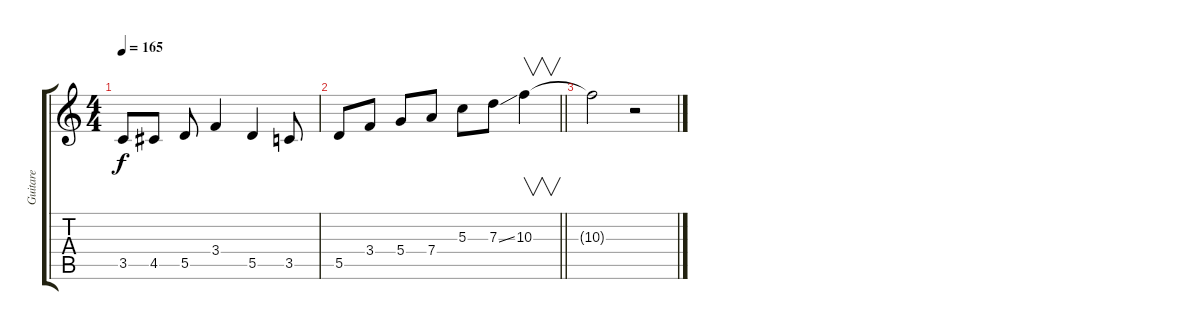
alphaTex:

\track ("Guitare" "Guitare") {instrument overdrivenguitar}
\staff {score tabs}
\tuning (E4 B3 G3 D3 A2 D2) {hide}
\ts (4 4)
\tempo 165
\clef g2
\ks c
3.5.8{dy f} 4.5.8 5.5.8 3.4.4 5.5.4 3.5.8 |
\barLineRight lightlight
5.5.8 3.4.8 5.4.8 7.4.8 5.3.8 7.3{ss}.8 10.3.4{v} |
10.3{t}.2 r.2
